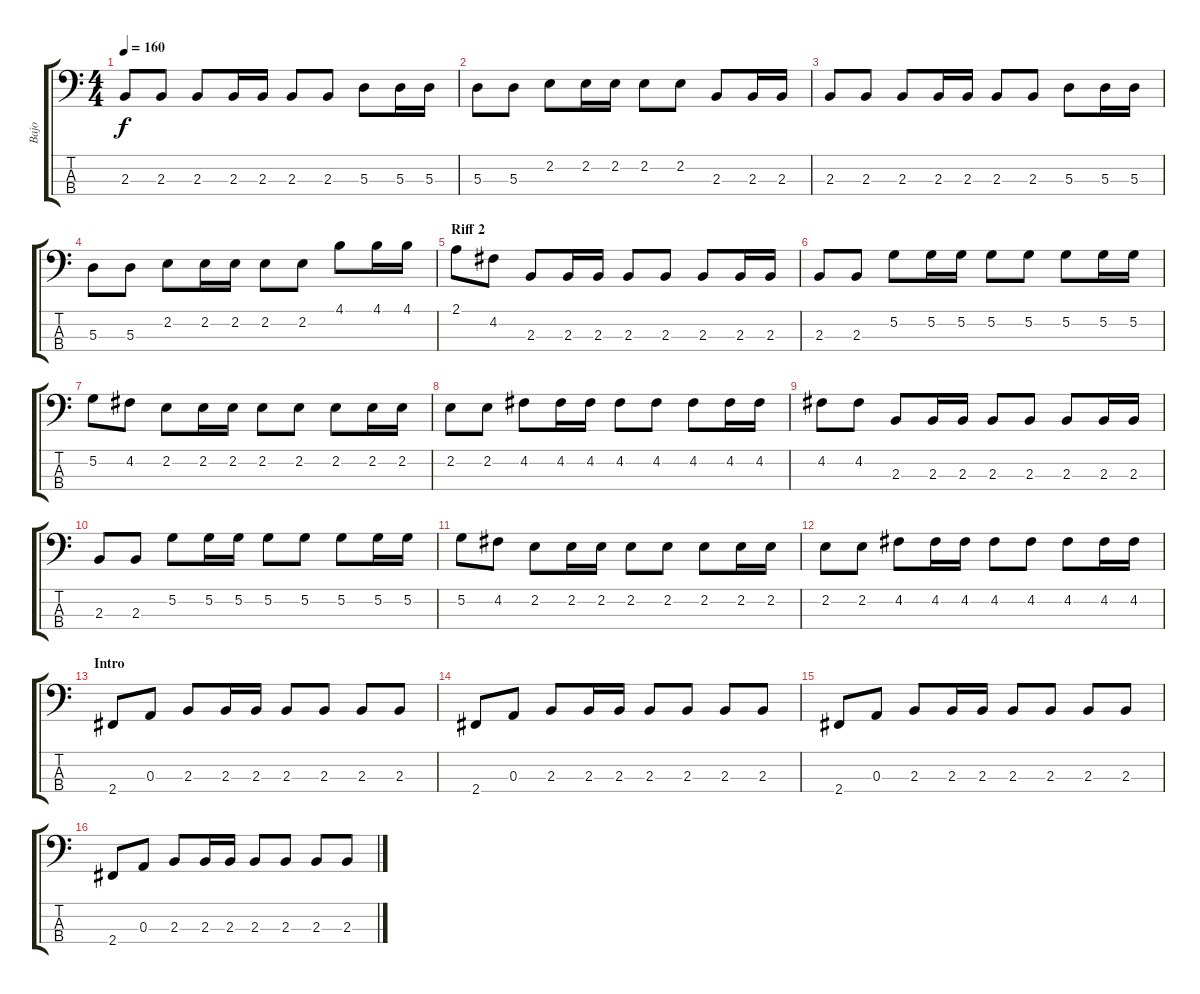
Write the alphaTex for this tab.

\track ("Bajo" "Bajo") {instrument electricbasspick}
\staff {score tabs}
\tuning (G2 D2 A1 E1) {hide}
\ts (4 4)
\tempo 160
\clef f4
\ks c
2.3.8{dy f} 2.3.8 2.3.8 2.3.16 2.3.16 2.3.8 2.3.8 5.3.8 5.3.16 5.3.16 |
5.3.8 5.3.8 2.2.8 2.2.16 2.2.16 2.2.8 2.2.8 2.3.8 2.3.16 2.3.16 |
2.3.8 2.3.8 2.3.8 2.3.16 2.3.16 2.3.8 2.3.8 5.3.8 5.3.16 5.3.16 |
5.3.8 5.3.8 2.2.8 2.2.16 2.2.16 2.2.8 2.2.8 4.1.8 4.1.16 4.1.16 |
\section ("" "Riff 2")
2.1.8 4.2.8 2.3.8 2.3.16 2.3.16 2.3.8 2.3.8 2.3.8 2.3.16 2.3.16 |
2.3.8 2.3.8 5.2.8 5.2.16 5.2.16 5.2.8 5.2.8 5.2.8 5.2.16 5.2.16 |
5.2.8 4.2.8 2.2.8 2.2.16 2.2.16 2.2.8 2.2.8 2.2.8 2.2.16 2.2.16 |
2.2.8 2.2.8 4.2.8 4.2.16 4.2.16 4.2.8 4.2.8 4.2.8 4.2.16 4.2.16 |
4.2.8 4.2.8 2.3.8 2.3.16 2.3.16 2.3.8 2.3.8 2.3.8 2.3.16 2.3.16 |
2.3.8 2.3.8 5.2.8 5.2.16 5.2.16 5.2.8 5.2.8 5.2.8 5.2.16 5.2.16 |
5.2.8 4.2.8 2.2.8 2.2.16 2.2.16 2.2.8 2.2.8 2.2.8 2.2.16 2.2.16 |
2.2.8 2.2.8 4.2.8 4.2.16 4.2.16 4.2.8 4.2.8 4.2.8 4.2.16 4.2.16 |
\section ("" "Intro")
2.4.8 0.3.8 2.3.8 2.3.16 2.3.16 2.3.8 2.3.8 2.3.8 2.3.8 |
2.4.8 0.3.8 2.3.8 2.3.16 2.3.16 2.3.8 2.3.8 2.3.8 2.3.8 |
2.4.8 0.3.8 2.3.8 2.3.16 2.3.16 2.3.8 2.3.8 2.3.8 2.3.8 |
2.4.8 0.3.8 2.3.8 2.3.16 2.3.16 2.3.8 2.3.8 2.3.8 2.3.8
